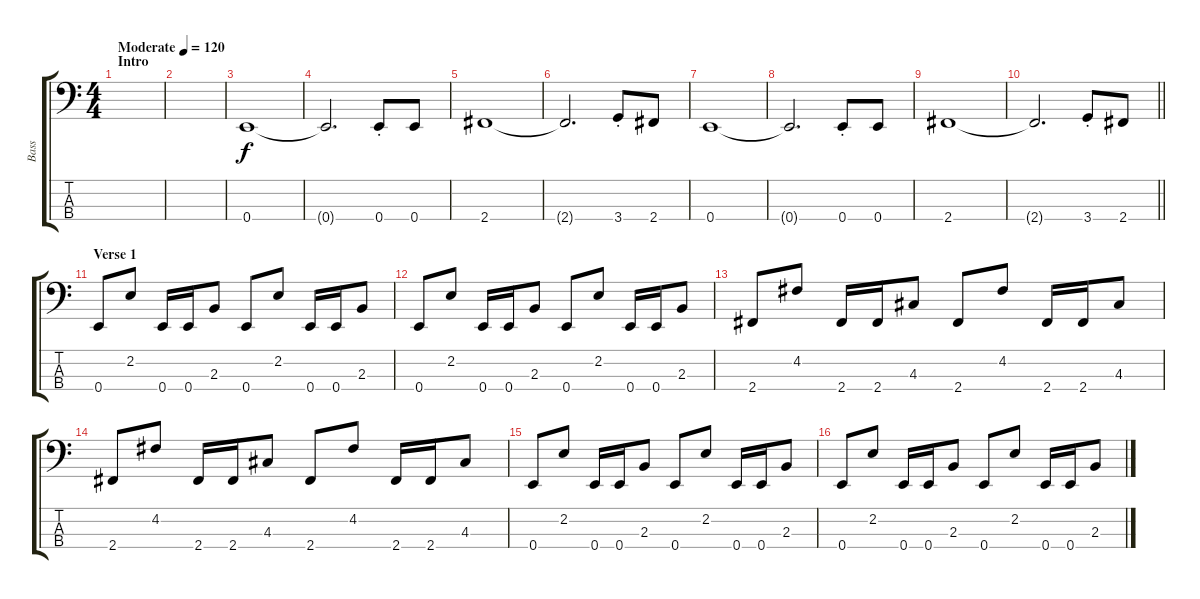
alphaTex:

\track ("Bass" "Bass") {instrument electricbassfinger}
\staff {score tabs}
\tuning (G2 D2 A1 E1) {hide}
\ts (4 4)
\section ("" "Intro")
\tempo (120 "Moderate")
\clef f4
\ks c
|
|
0.4.1 |
0.4{t}.2{d} 0.4{st}.8 0.4.8 |
2.4.1 |
2.4{t}.2{d} 3.4{st}.8 2.4.8 |
0.4.1 |
0.4{t}.2{d} 0.4{st}.8 0.4.8 |
2.4.1 |
\barLineRight lightlight
2.4{t}.2{d} 3.4{st}.8 2.4.8 |
\section ("" "Verse 1")
0.4.8 2.2.8 0.4.16 0.4.16 2.3.8 0.4.8 2.2.8 0.4.16 0.4.16 2.3.8 |
0.4.8 2.2.8 0.4.16 0.4.16 2.3.8 0.4.8 2.2.8 0.4.16 0.4.16 2.3.8 |
2.4.8 4.2.8 2.4.16 2.4.16 4.3.8 2.4.8 4.2.8 2.4.16 2.4.16 4.3.8 |
2.4.8 4.2.8 2.4.16 2.4.16 4.3.8 2.4.8 4.2.8 2.4.16 2.4.16 4.3.8 |
0.4.8 2.2.8 0.4.16 0.4.16 2.3.8 0.4.8 2.2.8 0.4.16 0.4.16 2.3.8 |
0.4.8 2.2.8 0.4.16 0.4.16 2.3.8 0.4.8 2.2.8 0.4.16 0.4.16 2.3.8
